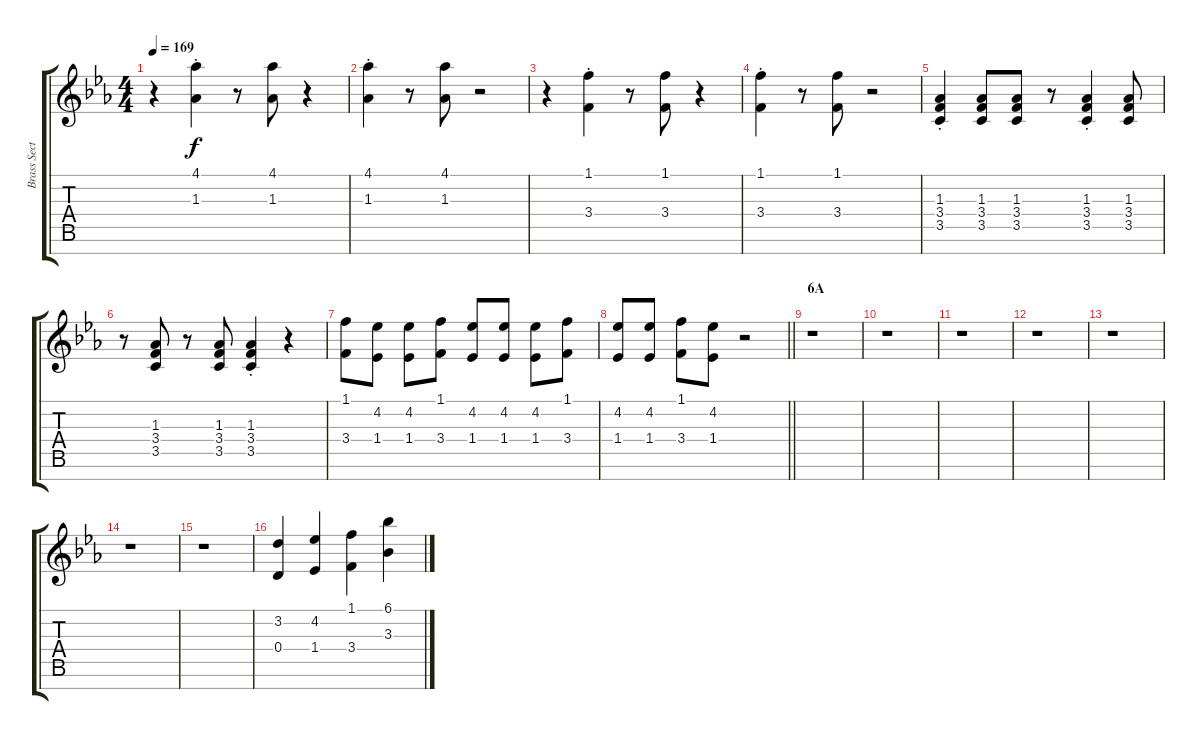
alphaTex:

\track ("Brass Section I" "Brass Sect") {instrument brasssection}
\staff {score tabs}
\tuning (E5 B4 G4 D4 A3 E3 B2) {hide}
\ts (4 4)
\tempo 169
\clef g2
\ks eb
r.4{dy f} (4.1{st} 1.3{st}).4 r.8 (4.1 1.3).8 r.4 |
(4.1{st} 1.3{st}).4 r.8 (4.1 1.3).8 r.2 |
r.4 (1.1{st} 3.4{st}).4 r.8 (1.1 3.4).8 r.4 |
(1.1{st} 3.4{st}).4 r.8 (1.1 3.4).8 r.2 |
(1.3{st} 3.4{st} 3.5{st}).4{volume 13} (1.3 3.4 3.5).8 (1.3 3.4 3.5).8 r.8 (1.3{st} 3.4{st} 3.5{st}).4 (1.3 3.4 3.5).8 |
r.8 (1.3 3.4 3.5).8 r.8 (1.3 3.4 3.5).8 (1.3{st} 3.4{st} 3.5{st}).4 r.4 |
(1.1 3.4).8{volume 15} (4.2 1.4).8 (4.2 1.4).8 (1.1 3.4).8 (4.2 1.4).8 (4.2 1.4).8 (4.2 1.4).8 (1.1 3.4).8 |
\barLineRight lightlight
(4.2 1.4).8 (4.2 1.4).8 (1.1 3.4).8 (4.2 1.4).8 r.2 |
\section ("" "6A")
r.1 |
r.1 |
r.1 |
r.1 |
r.1 |
r.1 |
r.1 |
(3.2 0.4).4 (4.2 1.4).4 (1.1 3.4).4 (6.1 3.3).4
